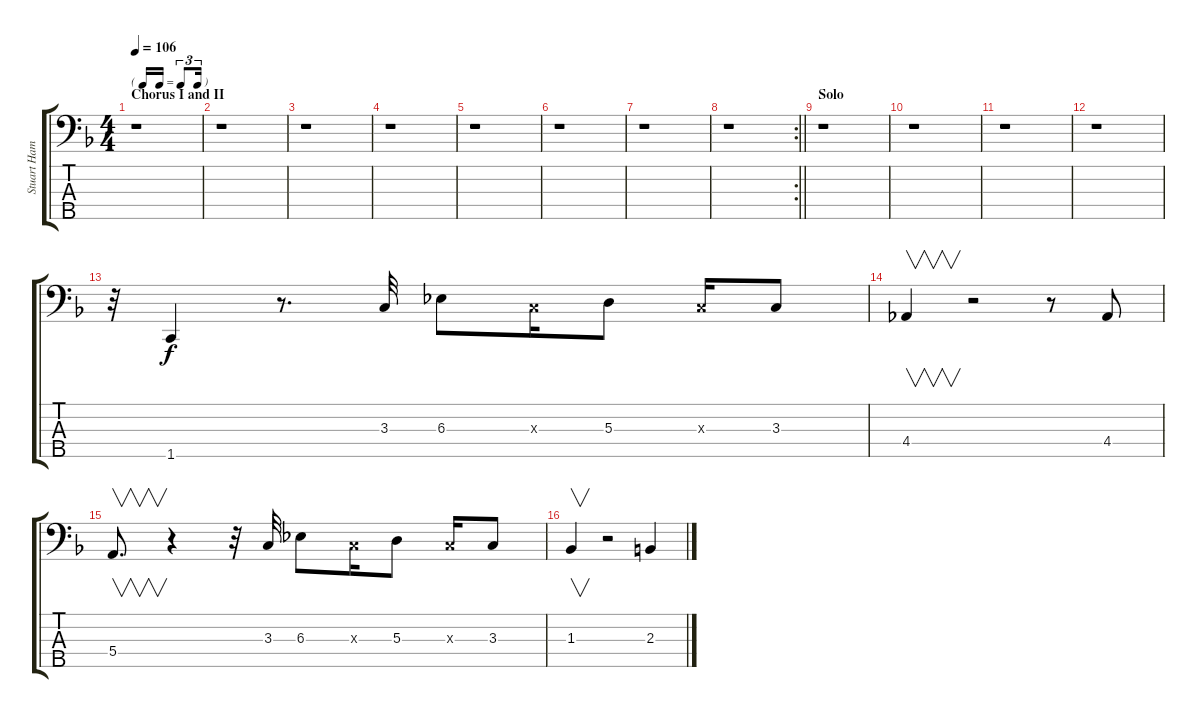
\track ("Stuart Hamm (Bass II)" "Stuart Ham") {instrument electricbassfinger}
\staff {score tabs}
\tuning (G2 D2 A1 E1 B0) {hide}
\ts (4 4)
\tf triplet16th
\section ("" "Chorus I and II")
\tempo 106
\clef f4
\ks f
r.1{dy f} |
r.1 |
r.1 |
r.1 |
r.1 |
r.1 |
r.1 |
\rc 2
\barLineRight lightlight
r.1 |
\section ("" "Solo")
r.1 |
r.1 |
r.1 |
r.1 |
r.32 1.5.4 r.8{d} 3.3.32 6.3.8 3.3{x}.16 5.3.8 3.3{x}.16 3.3.8 |
4.4.4{v} r.2 r.8 4.4.8 |
5.4.8{v d} r.4 r.32 3.3.32 6.3.8 3.3{x}.16 5.3.8 3.3{x}.16 3.3.8 |
1.3.4{v} r.2 2.3.4
